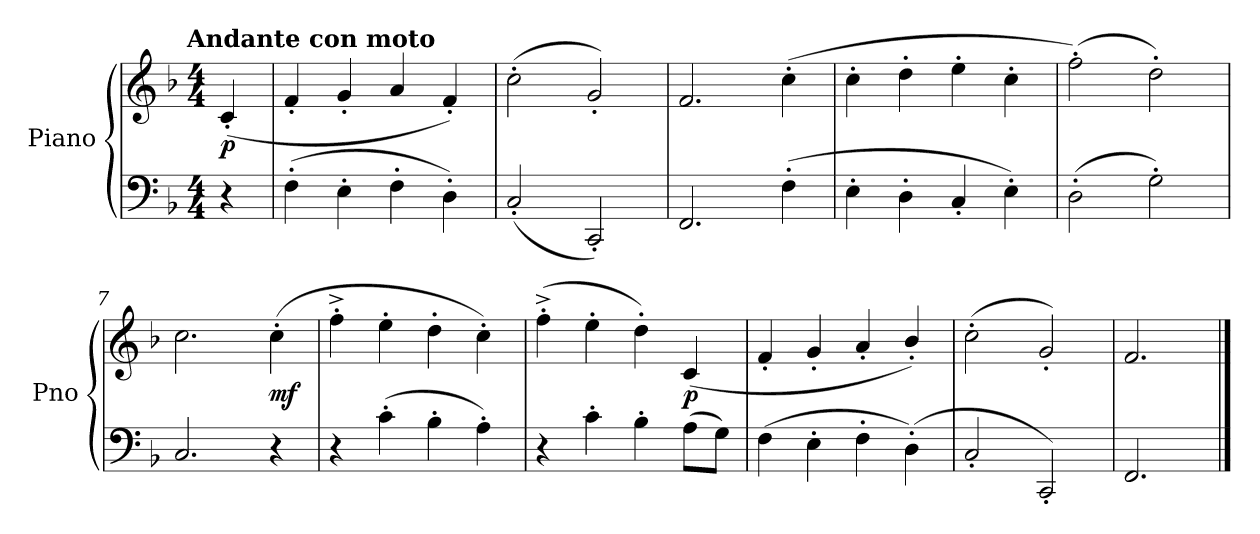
**kern	**kern	**dynam
*part1	*part1	*part1
*staff2	*staff1	*staff1/2
*I"Piano	*	*
*I'Pno	*	*
*clefF4	*clefG2	*
*k[b-]	*k[b-]	*
!!LO:TX:omd:t=Andante con moto
*M4/4	*M4/4	*
*MM120	*MM120	*
=	=	=
4r	(4c'/	p
=2	=2	=2
(4F'\	4f'/	.
4E'\	4g'/	.
4F'\	4a/	.
4D'\)	4f'/)	.
=3	=3	=3
(2C'/	(2cc'\	.
2CC'/)	2g'/)	.
=4	=4	=4
2.FF/	2.f/	.
(4F'\	(4cc'\	.
=5	=5	=5
4E'\	4cc'\	.
4D'\	4dd'\	.
4C'/	4ee'\	.
4E'\)	4cc'\	.
=6	=6	=6
(2D'\	(2ff'\)	.
2G'\)	2dd'\)	.
=7	=7	=7
2.C/	2.cc\	.
4r	(4cc'\	mf
=8	=8	=8
4r	4ff'^\	.
(4c'\	4ee'\	.
4B-'\	4dd'\	.
4A'\)	4cc'\)	.
=9	=9	=9
4r	(4ff'^\	.
4c'\	4ee'\	.
4B-'\	4dd'\)	.
(8A\L	(4c/	p
8G\J)	.	.
=10	=10	=10
(4F\	4f'/	.
4E'\	4g'/	.
4F'\	4a'/	.
(4D'\)	4b-'/)	.
=11	=11	=11
2C'/	(2cc'\	.
2CC'/)	2g'/)	.
=12	=12	=12
2.FF/	2.f/	.
==	==	==
*-	*-	*-
